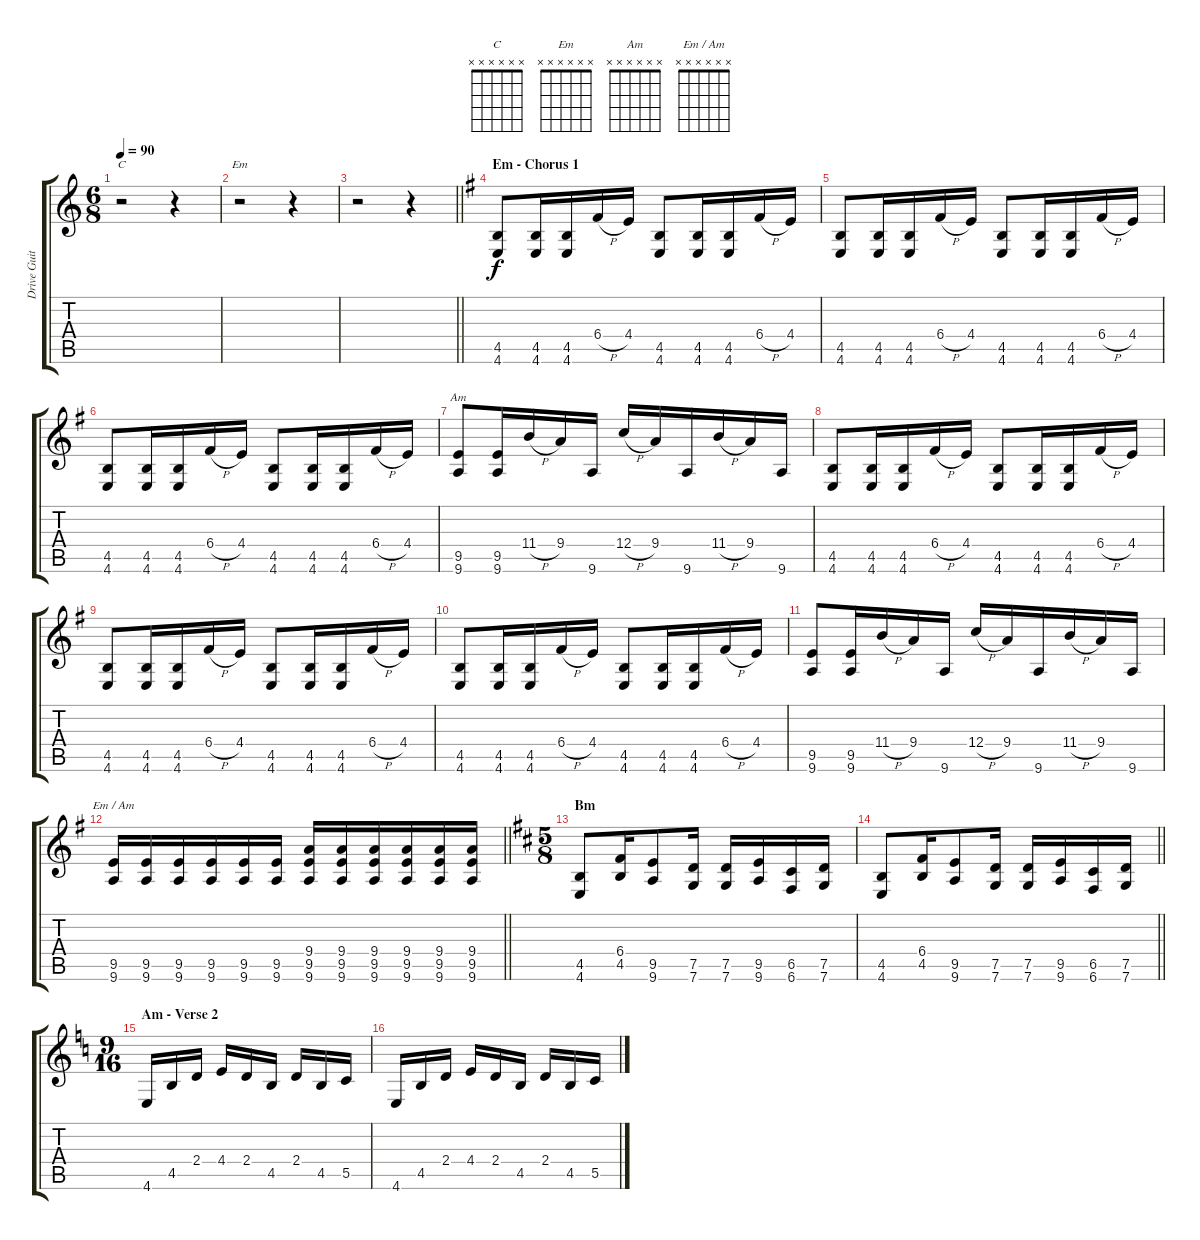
\track ("Drive Guitar (Malakian)" "Drive Guit") {instrument overdrivenguitar}
\staff {score tabs}
\tuning (D4 A3 F3 C3 G2 C2) {hide}
\chord ("C" x x x x x x)
\chord ("Em" x x x x x x)
\chord ("Am" x x x x x x)
\chord ("Em / Am" x x x x x x)
\ts (6 8)
\tempo 90
\clef g2
\ks aminor
r.2{ch "C" dy f} r.4 |
r.2{ch "Em"} r.4 |
\barLineRight lightlight
r.2 r.4 |
\section ("" "Em - Chorus 1")
\ks eminor
(4.5 4.6).8{instrument overdrivenguitar} (4.5 4.6).16 (4.5 4.6).16 6.4{h}.16 4.4.16 (4.5 4.6).8 (4.5 4.6).16 (4.5 4.6).16 6.4{h}.16 4.4.16 |
(4.5 4.6).8 (4.5 4.6).16 (4.5 4.6).16 6.4{h}.16 4.4.16 (4.5 4.6).8 (4.5 4.6).16 (4.5 4.6).16 6.4{h}.16 4.4.16 |
(4.5 4.6).8 (4.5 4.6).16 (4.5 4.6).16 6.4{h}.16 4.4.16 (4.5 4.6).8 (4.5 4.6).16 (4.5 4.6).16 6.4{h}.16 4.4.16 |
(9.5 9.6).8{ch "Am"} (9.5 9.6).16 11.4{h}.16 9.4.16 9.6.16 12.4{h}.16 9.4.16 9.6.16 11.4{h}.16 9.4.16 9.6.16 |
(4.5 4.6).8 (4.5 4.6).16 (4.5 4.6).16 6.4{h}.16 4.4.16 (4.5 4.6).8 (4.5 4.6).16 (4.5 4.6).16 6.4{h}.16 4.4.16 |
(4.5 4.6).8 (4.5 4.6).16 (4.5 4.6).16 6.4{h}.16 4.4.16 (4.5 4.6).8 (4.5 4.6).16 (4.5 4.6).16 6.4{h}.16 4.4.16 |
(4.5 4.6).8 (4.5 4.6).16 (4.5 4.6).16 6.4{h}.16 4.4.16 (4.5 4.6).8 (4.5 4.6).16 (4.5 4.6).16 6.4{h}.16 4.4.16 |
(9.5 9.6).8 (9.5 9.6).16 11.4{h}.16 9.4.16 9.6.16 12.4{h}.16 9.4.16 9.6.16 11.4{h}.16 9.4.16 9.6.16 |
\barLineRight lightlight
(9.5 9.6).16{ch "Em / Am"} (9.5 9.6).16 (9.5 9.6).16 (9.5 9.6).16 (9.5 9.6).16 (9.5 9.6).16 (9.4 9.5 9.6).16 (9.4 9.5 9.6).16 (9.4 9.5 9.6).16 (9.4 9.5 9.6).16 (9.4 9.5 9.6).16 (9.4 9.5 9.6).16 |
\ts (5 8)
\section ("" "Bm")
\ks bminor
(4.5 4.6).8 (6.4 4.5).16 (9.5 9.6).8 (7.5 7.6).16 (7.5 7.6).16 (9.5 9.6).16 (6.5 6.6).16 (7.5 7.6).16 |
\barLineRight lightlight
(4.5 4.6).8 (6.4 4.5).16 (9.5 9.6).8 (7.5 7.6).16 (7.5 7.6).16 (9.5 9.6).16 (6.5 6.6).16 (7.5 7.6).16 |
\ts (9 16)
\section ("" "Am - Verse 2")
\ks aminor
4.6.16{instrument electricguitarclean} 4.5.16 2.4.16 4.4.16 2.4.16 4.5.16 2.4.16 4.5.16 5.5.16 |
4.6.16 4.5.16 2.4.16 4.4.16 2.4.16 4.5.16 2.4.16 4.5.16 5.5.16
